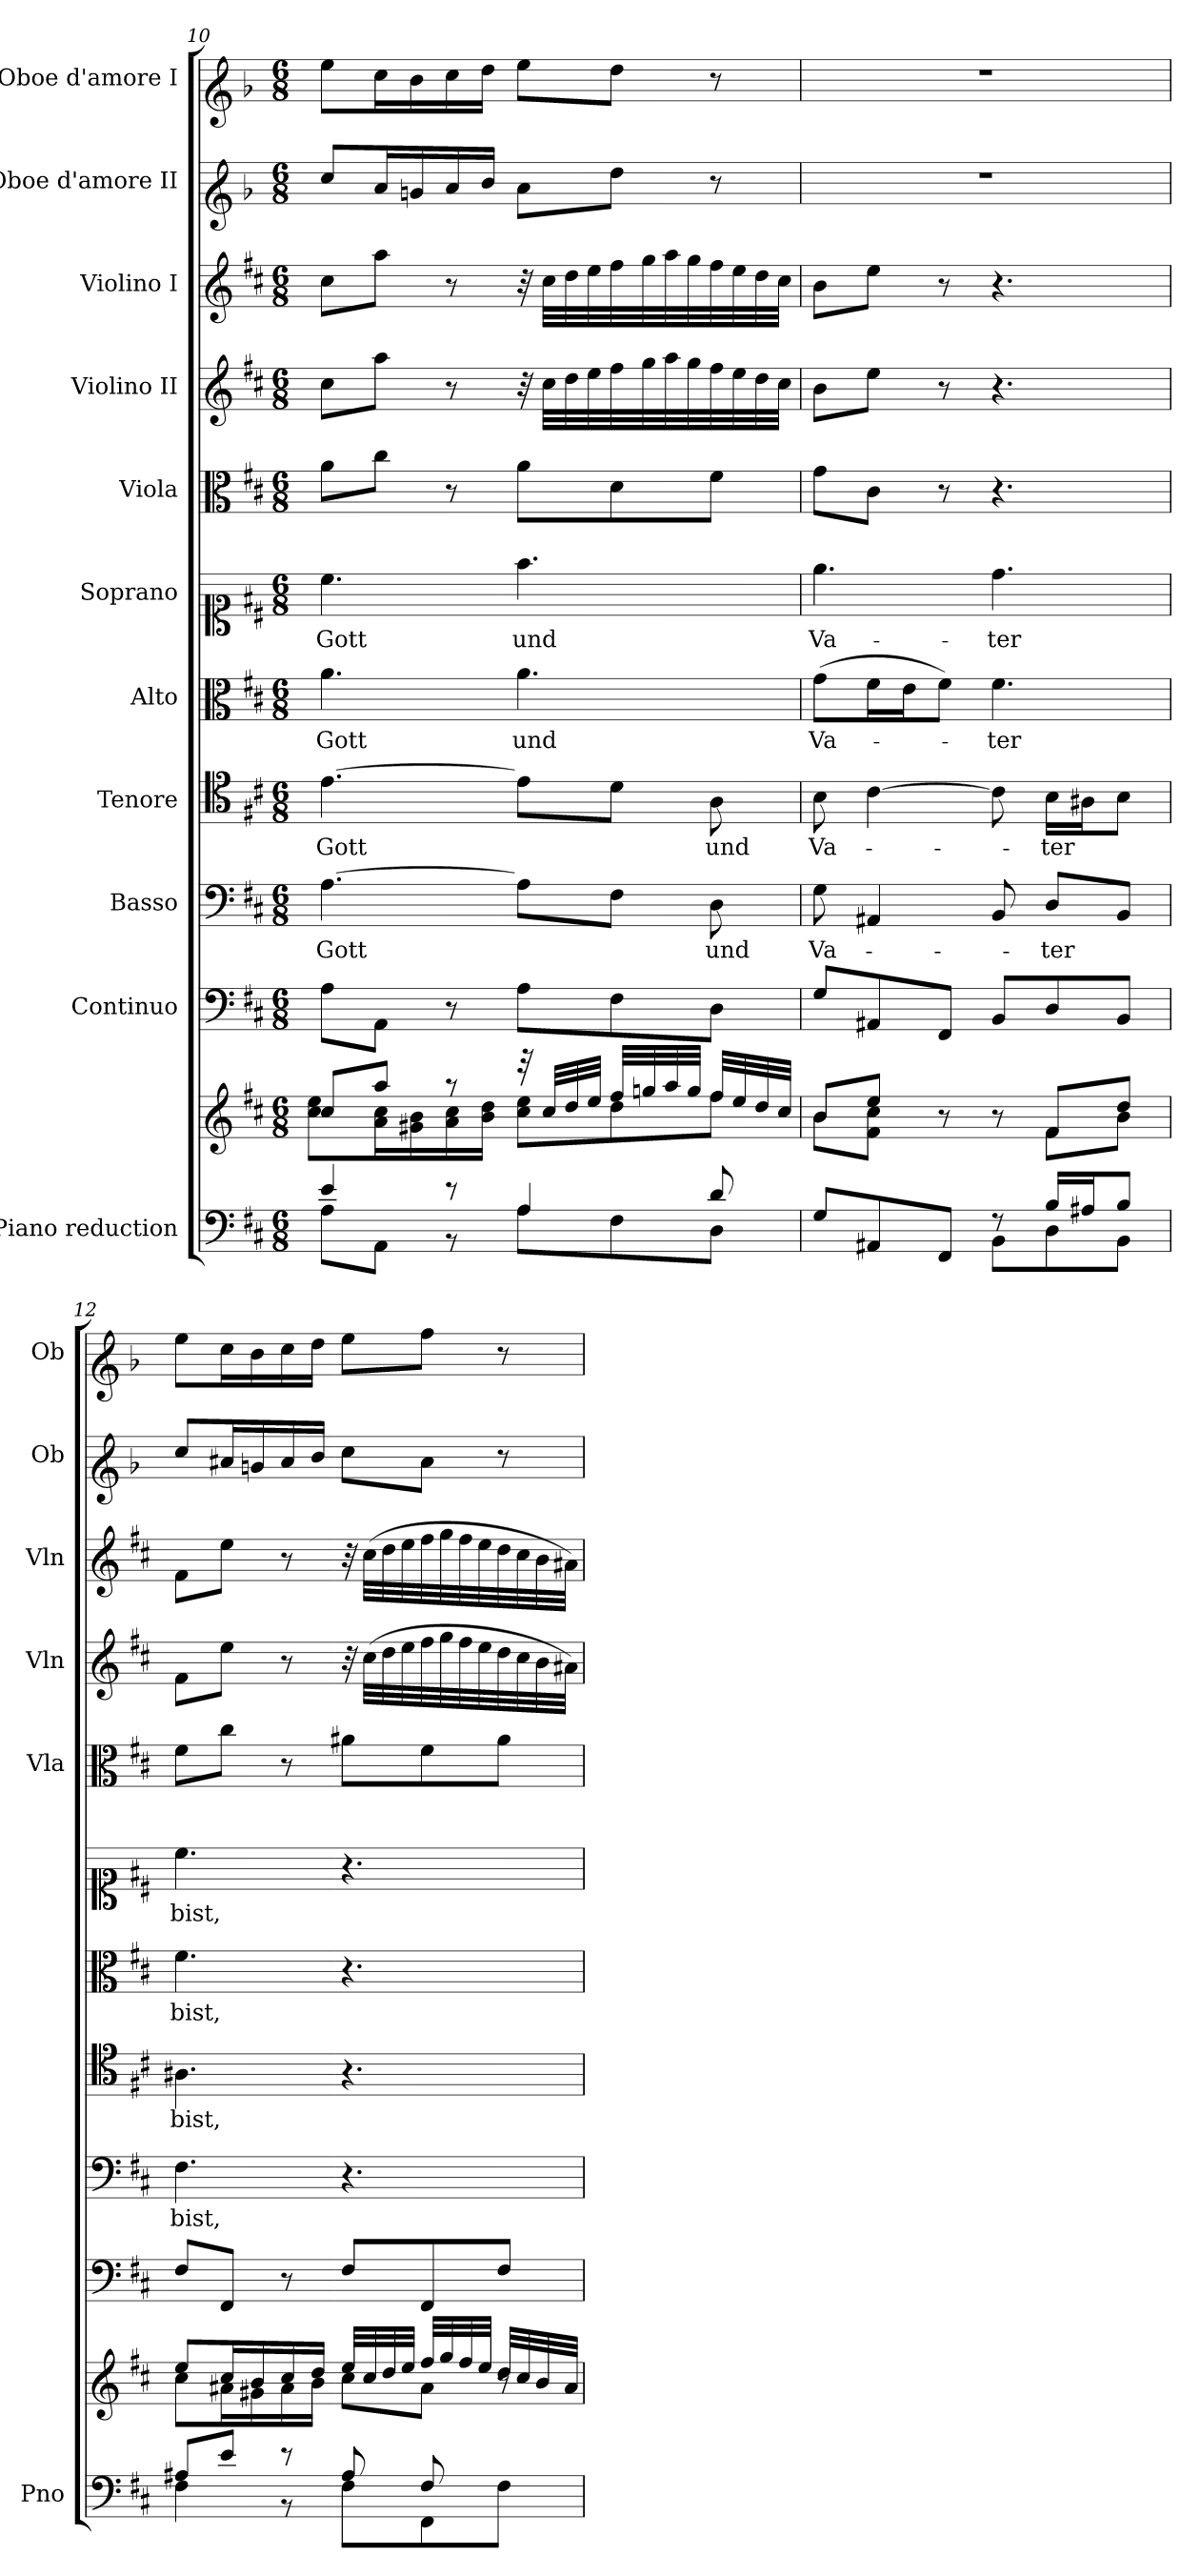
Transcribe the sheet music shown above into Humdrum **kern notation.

**kern	**kern	**kern	**kern	**text	**kern	**text	**kern	**text	**kern	**text	**kern	**kern	**kern	**kern	**kern
*part11	*part11	*part10	*part9	*part9	*part8	*part8	*part7	*part7	*part6	*part6	*part5	*part4	*part3	*part2	*part1
*staff12	*staff11	*staff10	*staff9	*staff9	*staff8	*staff8	*staff7	*staff7	*staff6	*staff6	*staff5	*staff4	*staff3	*staff2	*staff1
*I"Piano reduction	*	*I"Continuo	*I"Basso	*	*I"Tenore	*	*I"Alto	*	*I"Soprano	*	*I"Viola	*I"Violino II	*I"Violino I	*I"Oboe d'amore II	*I"Oboe d'amore I
*I'Pno	*	*	*	*	*	*	*	*	*	*	*I'Vla	*I'Vln	*I'Vln	*I'Ob	*I'Ob
*clefF4	*clefG2	*clefF4	*clefF4	*	*clefC4	*	*clefC3	*	*clefC1	*	*clefC3	*clefG2	*clefG2	*clefG1	*clefG1
*	*	*	*	*	*	*	*	*	*	*	*	*	*	*ITrd2c3	*ITrd2c3
*k[f#c#]	*k[f#c#]	*k[f#c#]	*k[f#c#]	*	*k[f#c#]	*	*k[f#c#]	*	*k[f#c#]	*	*k[f#c#]	*k[f#c#]	*k[f#c#]	*k[f#c#]	*k[f#c#]
*M6/8	*M6/8	*M6/8	*M6/8	*	*M6/8	*	*M6/8	*	*M6/8	*	*M6/8	*M6/8	*M6/8	*M6/8	*M6/8
=10	=10	=10	=10	=10	=10	=10	=10	=10	=10	=10	=10	=10	=10	=10	=10
*^	*^	*	*	*	*	*	*	*	*	*	*	*	*	*	*
!	!	!	!	!	!	!LO:LY:b	!	!LO:LY:b	!	!LO:LY:b	!	!LO:LY:b	!	!	!	!	!
4e/	8A\L	8cc#/L	8cc#\ 8ee\L	8A\L	[4.A\	Gott	[4.e\	Gott	4.a\	Gott	4.cc#\	Gott	8a\L	8cc#\L	8cc#\L	8cc#/L	8ee\L
.	8AA\J	8aa/J	16a\ 16cc#\L	8AA\J	.	.	.	.	.	.	.	.	8cc#\J	8aa\J	8aa\J	16a/L	16cc#\L
.	.	.	16g#X\ 16b\	.	.	.	.	.	.	.	.	.	.	.	.	16g#X/	16b\
8r	8r	8r	16a\ 16cc#\	8r	.	.	.	.	.	.	.	.	8r	8r	8r	16a/	16cc#\
.	.	.	16b\ 16dd\JJ	.	.	.	.	.	.	.	.	.	.	.	.	16b/JJ	16dd\JJ
!	!	!	!	!	!	!	!	!	!	!LO:LY:b	!	!LO:LY:b	!	!	!	!	!
4A/	8A\L	32r	8cc#\ 8ee\L	8A\L	8A\L]	.	8e\L]	.	4.a\	und	4.ff#\	und	8a\L	32r	32r	8a\L	8ee\L
.	.	32cc#/LLL	.	.	.	.	.	.	.	.	.	.	.	32cc#\LLL	32cc#\LLL	.	.
.	.	32dd/	.	.	.	.	.	.	.	.	.	.	.	32dd\	32dd\	.	.
.	.	32ee/JJJ	.	.	.	.	.	.	.	.	.	.	.	32ee\	32ee\	.	.
.	8F#\	32ff#/LLL	8dd\	8F#\	8F#\J	.	8d\J	.	.	.	.	.	8d\	32ff#\	32ff#\	8dd\J	8dd\J
.	.	32ggn/	.	.	.	.	.	.	.	.	.	.	.	32gg\	32gg\	.	.
.	.	32aa/	.	.	.	.	.	.	.	.	.	.	.	32aa\	32aa\	.	.
.	.	32gg/JJJ	.	.	.	.	.	.	.	.	.	.	.	32gg\	32gg\	.	.
!	!	!	!	!	!	!LO:LY:b	!	!LO:LY:b	!	!	!	!	!	!	!	!	!
8d/	8D\J	32ff#/LLL	8ff#\J	8D\J	8D\	und	8A\	und	.	.	.	.	8f#\J	32ff#\	32ff#\	8r	8r
.	.	32ee/	.	.	.	.	.	.	.	.	.	.	.	32ee\	32ee\	.	.
.	.	32dd/	.	.	.	.	.	.	.	.	.	.	.	32dd\	32dd\	.	.
.	.	32cc#/JJJ	.	.	.	.	.	.	.	.	.	.	.	32cc#\JJJ	32cc#\JJJ	.	.
!!LO:PB:g=z
=11	=11	=11	=11	=11	=11	=11	=11	=11	=11	=11	=11	=11	=11	=11	=11	=11	=11
!	!	!	!	!	!	!LO:LY:b	!	!LO:LY:b	!	!LO:LY:b	!	!LO:LY:b	!	!	!	!	!
8G/L	4.ryy	8b/L	8b\L	8G/L	8G\	Va-	8B\	Va-	(8g\L	Va-	4.ee\	Va-	8g\L	8b\L	8b\L	2.r	2.r
8AA#X/	.	8ee/J	8f#\ 8cc#\J	8AA#X/	4AA#X/	.	[4c#\	.	16f#\L	.	.	.	8c#\J	8ee\J	8ee\J	.	.
.	.	.	.	.	.	.	.	.	16e\J	.	.	.	.	.	.	.	.
8FF#/J	.	8r	8ryy	8FF#/J	.	.	.	.	8f#\J)	.	.	.	8r	8r	8r	.	.
!	!	!	!	!	!	!	!	!	!	!LO:LY:b	!	!LO:LY:b	!	!	!	!	!
8r	8BB\L	8r	8ryy	8BB/L	8BB/	.	8c#\]	.	4.f#\	-ter	4.dd\	-ter	4.r	4.r	4.r	.	.
!	!	!	!	!	!	!LO:LY:b	!	!LO:LY:b	!	!	!	!	!	!	!	!	!
16B/LL	8D\	8f#/L	8f#\L	8D/	8D/L	-ter	16B\LL	-ter	.	.	.	.	.	.	.	.	.
16A#X/J	.	.	.	.	.	.	16A#X\J	.	.	.	.	.	.	.	.	.	.
8B/J	8BB\J	8dd/J	8b\J	8BB/J	8BB/J	.	8B\J	.	.	.	.	.	.	.	.	.	.
=12	=12	=12	=12	=12	=12	=12	=12	=12	=12	=12	=12	=12	=12	=12	=12	=12	=12
*	*	*	*^	*	*	*	*	*	*	*	*	*	*	*	*	*	*
!	!	!	!	!	!	!	!LO:LY:b	!	!LO:LY:b	!	!LO:LY:b	!	!LO:LY:b	!	!	!	!	!
8A#X/L	4F#\	8ee/L	8cc#\L	8ryy	8F#/L	4.F#\	bist,	4.A#X\	bist,	4.f#\	bist,	4.cc#\	bist,	8f#\L	8f#\L	8f#\L	8cc#/L	8ee\L
*	*	*	*v	*v	*	*	*	*	*	*	*	*	*	*	*	*	*	*
8e/J	.	16cc#/L	16a#X\L	8FF#/J	.	.	.	.	.	.	.	.	8cc#\J	8ee\J	8ee\J	16a#X/L	16cc#\L
.	.	16b/	16g#X\	.	.	.	.	.	.	.	.	.	.	.	.	16g#X/	16b\
8r	8r	16cc#/	16a#\	8r	.	.	.	.	.	.	.	.	8r	8r	8r	16a#/	16cc#\
.	.	16dd/JJ	16b\JJ	.	.	.	.	.	.	.	.	.	.	.	.	16b/JJ	16dd\JJ
8A#/L	8F#\L	32ee/LLL	8cc#\L	8F#/L	4.r	.	4.r	.	4.r	.	4.r	.	8a#X\L	32r	32r	8cc#\L	8ee\L
.	.	32cc#/	.	.	.	.	.	.	.	.	.	.	.	(32cc#\LLL	(32cc#\LLL	.	.
.	.	32dd/	.	.	.	.	.	.	.	.	.	.	.	32dd\	32dd\	.	.
.	.	32ee/JJJ	.	.	.	.	.	.	.	.	.	.	.	32ee\	32ee\	.	.
8F#/	8FF#\	32ff#/LLL	8a#\J	8FF#/	.	.	.	.	.	.	.	.	8f#\	32ff#\	32ff#\	8a#\J	8ff#\J
.	.	32gg/	.	.	.	.	.	.	.	.	.	.	.	32gg\	32gg\	.	.
.	.	32ff#/	.	.	.	.	.	.	.	.	.	.	.	32ff#\	32ff#\	.	.
.	.	32ee/JJJ	.	.	.	.	.	.	.	.	.	.	.	32ee\	32ee\	.	.
*	*	*	*^	*	*	*	*	*	*	*	*	*	*	*	*	*	*
8ryy	8F#\J	32dd/LLL	8r	8a#\J	8F#/J	.	.	.	.	.	.	.	.	8a#\J	32dd\	32dd\	8r	8r
.	.	32cc#/	.	.	.	.	.	.	.	.	.	.	.	.	32cc#\	32cc#\	.	.
.	.	32b/	.	.	.	.	.	.	.	.	.	.	.	.	32b\	32b\	.	.
.	.	32a#/JJJ	.	.	.	.	.	.	.	.	.	.	.	.	32a#X\JJJ)	32a#X\JJJ)	.	.
*v	*v	*	*	*	*	*	*	*	*	*	*	*	*	*	*	*	*	*
*	*v	*v	*v	*	*	*	*	*	*	*	*	*	*	*	*	*	*
=	=	=	=	=	=	=	=	=	=	=	=	=	=	=	=
*-	*-	*-	*-	*-	*-	*-	*-	*-	*-	*-	*-	*-	*-	*-	*-
